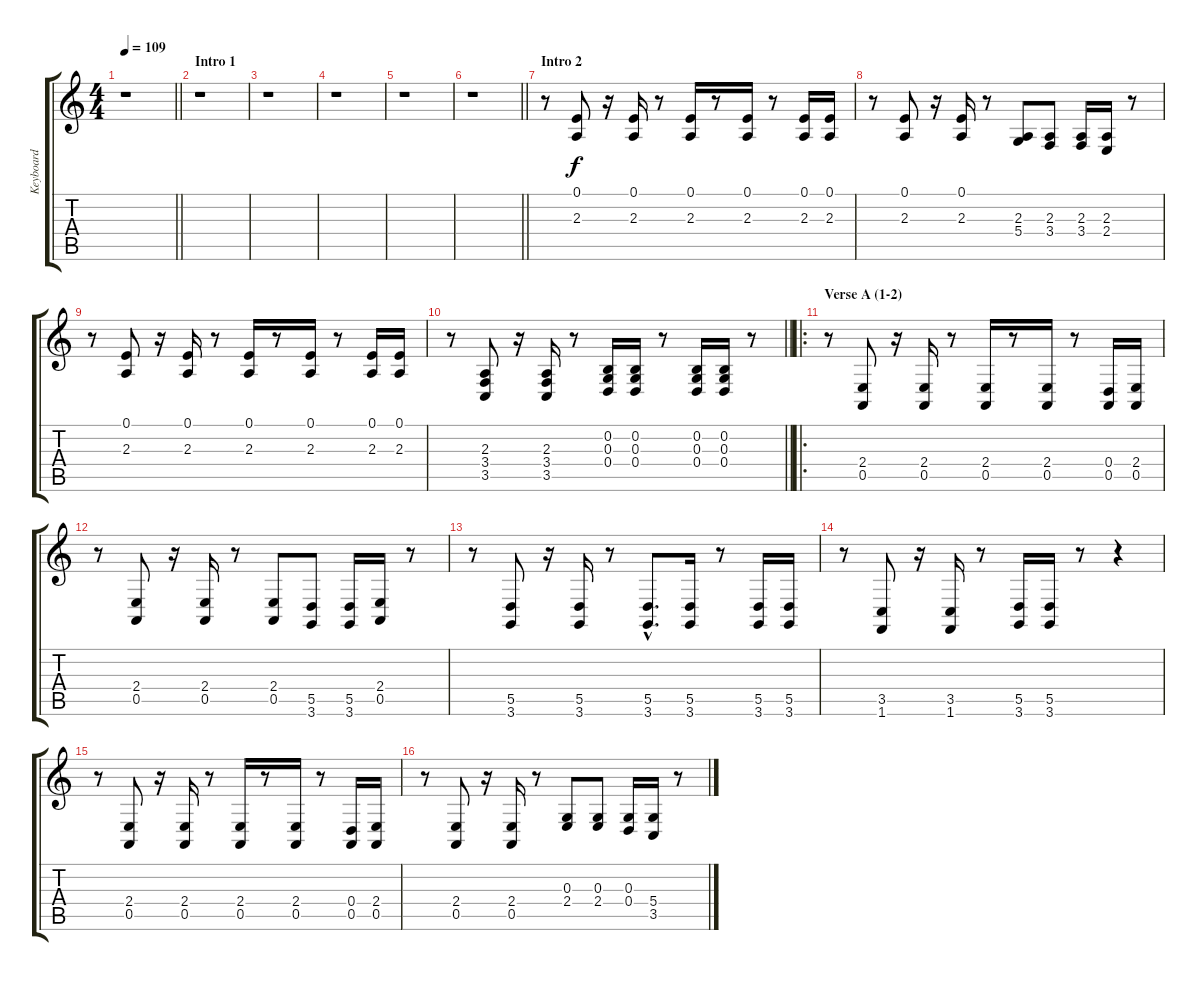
\track ("Keyboard" "Keyboard") {instrument drawbarorgan}
\staff {score tabs}
\tuning (E4 B3 G3 D3 A2 E2) {hide}
\ts (4 4)
\tempo 109
\clef g2
\barLineRight lightlight
\ks aminor
r.1{dy f instrument drawbarorgan} |
\section ("" "Intro 1")
r.1 |
r.1 |
r.1 |
r.1 |
\barLineRight lightlight
r.1 |
\section ("" "Intro 2")
r.8 (0.1 2.3).8 r.16 (0.1 2.3).16 r.8 (0.1 2.3).16 r.8 (0.1 2.3).16 r.8 (0.1 2.3).16 (0.1 2.3).16 |
r.8 (0.1 2.3).8 r.16 (0.1 2.3).16 r.8 (2.3 5.4).8 (2.3 3.4).8 (2.3 3.4).16 (2.3 2.4).16 r.8 |
r.8 (0.1 2.3).8 r.16 (0.1 2.3).16 r.8 (0.1 2.3).16 r.8 (0.1 2.3).16 r.8 (0.1 2.3).16 (0.1 2.3).16 |
\barLineRight lightlight
r.8 (2.3 3.4 3.5).8 r.16 (2.3 3.4 3.5).16 r.8 (0.2 0.3 0.4).16 (0.2 0.3 0.4).16 r.8 (0.2 0.3 0.4).16 (0.2 0.3 0.4).16 r.8 |
\ro
\section ("" "Verse A (1-2)")
r.8 (2.4 0.5).8 r.16 (2.4 0.5).16 r.8 (2.4 0.5).16 r.8 (2.4 0.5).16 r.8 (0.4 0.5).16 (2.4 0.5).16 |
r.8 (2.4 0.5).8 r.16 (2.4 0.5).16 r.8 (2.4 0.5).8 (5.5 3.6).8 (5.5 3.6).16 (2.4 0.5).16 r.8 |
r.8 (5.5 3.6).8 r.16 (5.5 3.6).16 r.8 (5.5{hac} 3.6{hac}).8{d} (5.5 3.6).16 r.8 (5.5 3.6).16 (5.5 3.6).16 |
r.8 (3.5 1.6).8 r.16 (3.5 1.6).16 r.8 (5.5 3.6).16 (5.5 3.6).16 r.8 r.4 |
r.8 (2.4 0.5).8 r.16 (2.4 0.5).16 r.8 (2.4 0.5).16 r.8 (2.4 0.5).16 r.8 (0.4 0.5).16 (2.4 0.5).16 |
r.8 (2.4 0.5).8 r.16 (2.4 0.5).16 r.8 (0.3 2.4).8 (0.3 2.4).8 (0.3 0.4).16 (5.4 3.5).16 r.8
